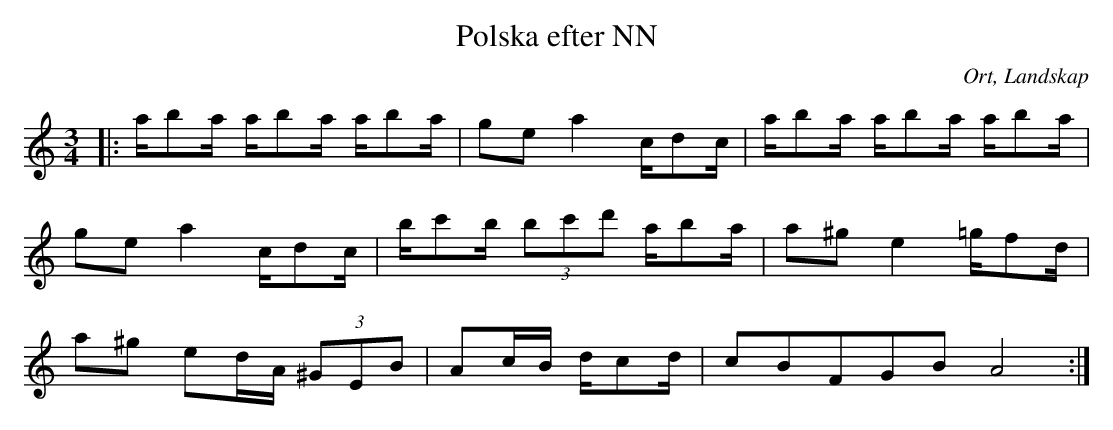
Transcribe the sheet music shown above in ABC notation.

X:1
T:Polska efter NN
O:Ort, Landskap
M:3/4
L:1/8
K:C
|: a/ba/ a/ba/ a/ba/ | ge a2 c/dc/ |a/ba/ a/ba/ a/ba/| ge a2 c/dc/ | b/c'b/ (3bc'd' a/ba/| a^g e2 =g/fd/ |a^g ed/A/ (3^GEB| Ac/B/ d/cd/|c2/5B2/5F2/5G2/5B2/5 A4:|
